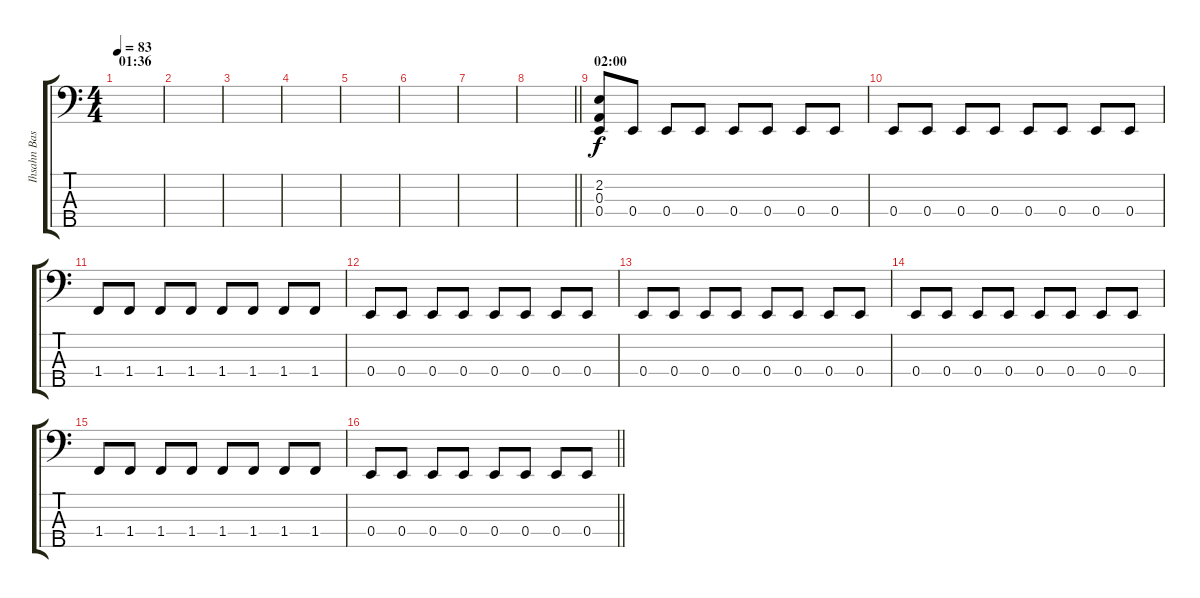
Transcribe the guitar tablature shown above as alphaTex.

\track ("Ihsahn Bass" "Ihsahn Bas") {instrument electricbassfinger}
\staff {score tabs}
\tuning (G2 D2 A1 E1 B0) {hide}
\ts (4 4)
\section ("" "01:36")
\tempo 83
\clef f4
\ks c
|
|
|
|
|
|
|
\barLineRight lightlight
|
\section ("" "02:00")
(2.2 0.3 0.4).8 0.4.8 0.4.8 0.4.8 0.4.8 0.4.8 0.4.8 0.4.8 |
0.4.8 0.4.8 0.4.8 0.4.8 0.4.8 0.4.8 0.4.8 0.4.8 |
1.4.8 1.4.8 1.4.8 1.4.8 1.4.8 1.4.8 1.4.8 1.4.8 |
0.4.8 0.4.8 0.4.8 0.4.8 0.4.8 0.4.8 0.4.8 0.4.8 |
0.4.8 0.4.8 0.4.8 0.4.8 0.4.8 0.4.8 0.4.8 0.4.8 |
0.4.8 0.4.8 0.4.8 0.4.8 0.4.8 0.4.8 0.4.8 0.4.8 |
1.4.8 1.4.8 1.4.8 1.4.8 1.4.8 1.4.8 1.4.8 1.4.8 |
\barLineRight lightlight
0.4.8 0.4.8 0.4.8 0.4.8 0.4.8 0.4.8 0.4.8 0.4.8
